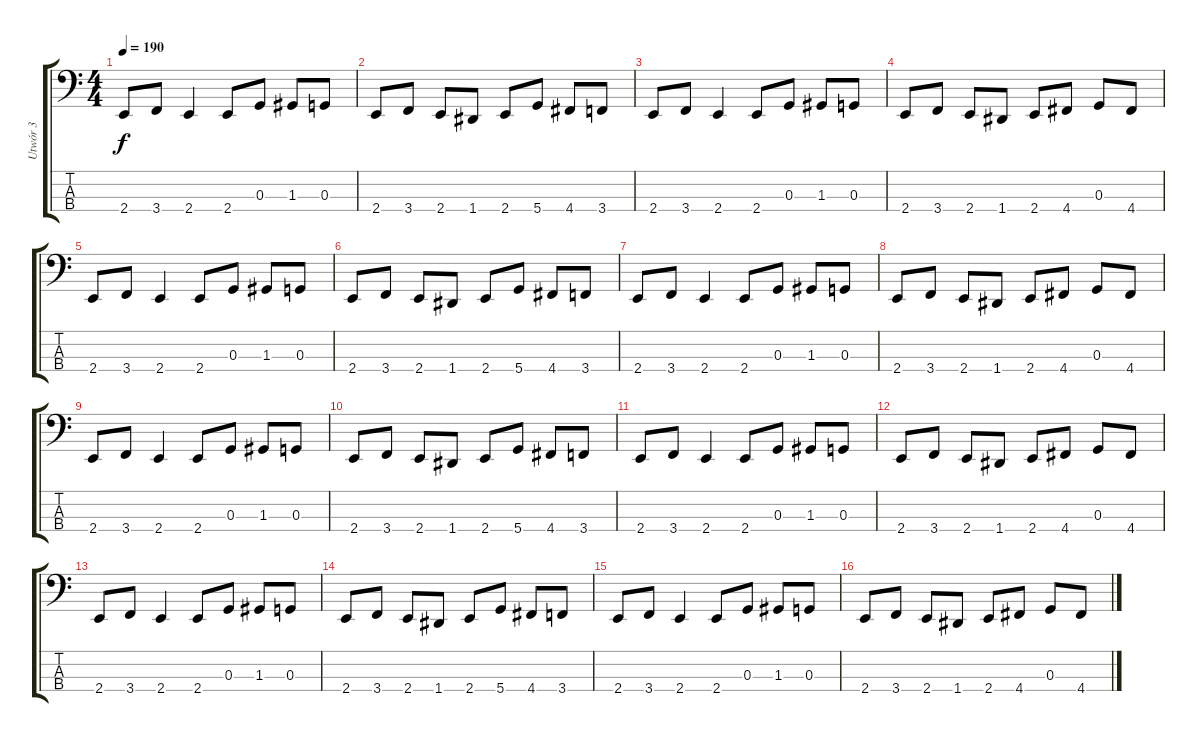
\track ("Utwór 3" "Utwór 3") {instrument electricbassfinger}
\staff {score tabs}
\tuning (F2 C2 G1 D1) {hide}
\ts (4 4)
\tempo 190
\clef f4
\ks c
2.4.8{dy f} 3.4.8 2.4.4 2.4.8 0.3.8 1.3.8 0.3.8 |
2.4.8 3.4.8 2.4.8 1.4.8 2.4.8 5.4.8 4.4.8 3.4.8 |
2.4.8 3.4.8 2.4.4 2.4.8 0.3.8 1.3.8 0.3.8 |
2.4.8 3.4.8 2.4.8 1.4.8 2.4.8 4.4.8 0.3.8 4.4.8 |
2.4.8 3.4.8 2.4.4 2.4.8 0.3.8 1.3.8 0.3.8 |
2.4.8 3.4.8 2.4.8 1.4.8 2.4.8 5.4.8 4.4.8 3.4.8 |
2.4.8 3.4.8 2.4.4 2.4.8 0.3.8 1.3.8 0.3.8 |
2.4.8 3.4.8 2.4.8 1.4.8 2.4.8 4.4.8 0.3.8 4.4.8 |
2.4.8 3.4.8 2.4.4 2.4.8 0.3.8 1.3.8 0.3.8 |
2.4.8 3.4.8 2.4.8 1.4.8 2.4.8 5.4.8 4.4.8 3.4.8 |
2.4.8 3.4.8 2.4.4 2.4.8 0.3.8 1.3.8 0.3.8 |
2.4.8 3.4.8 2.4.8 1.4.8 2.4.8 4.4.8 0.3.8 4.4.8 |
2.4.8 3.4.8 2.4.4 2.4.8 0.3.8 1.3.8 0.3.8 |
2.4.8 3.4.8 2.4.8 1.4.8 2.4.8 5.4.8 4.4.8 3.4.8 |
2.4.8 3.4.8 2.4.4 2.4.8 0.3.8 1.3.8 0.3.8 |
2.4.8 3.4.8 2.4.8 1.4.8 2.4.8 4.4.8 0.3.8 4.4.8
